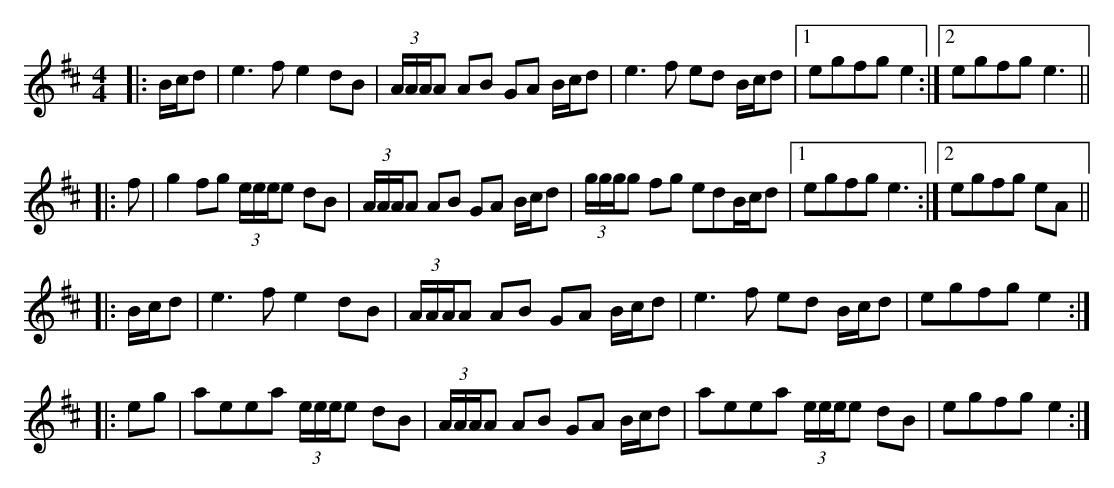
X:1
M:4/4
K:D
|:B/c/d|e3 f e2 dB|(3A/A/A/A AB GA B/c/d|e3 f ed B/c/d|1 egfg e2:|2 egfg e3||
|:f|g2 fg (3e/e/e/e dB|(3A/A/A/A AB GA B/c/d|(3g/g/g/g fg edB/c/d|1 egfg e3:|2 egfg eA||
|:B/c/d|e3 f e2 dB|(3A/A/A/A AB GA B/c/d|e3 f ed B/c/d|egfg e2:|
|:eg|aeea (3e/e/e/e dB|(3A/A/A/A AB GA B/c/d|aeea (3e/e/e/e dB|egfg e2:|
